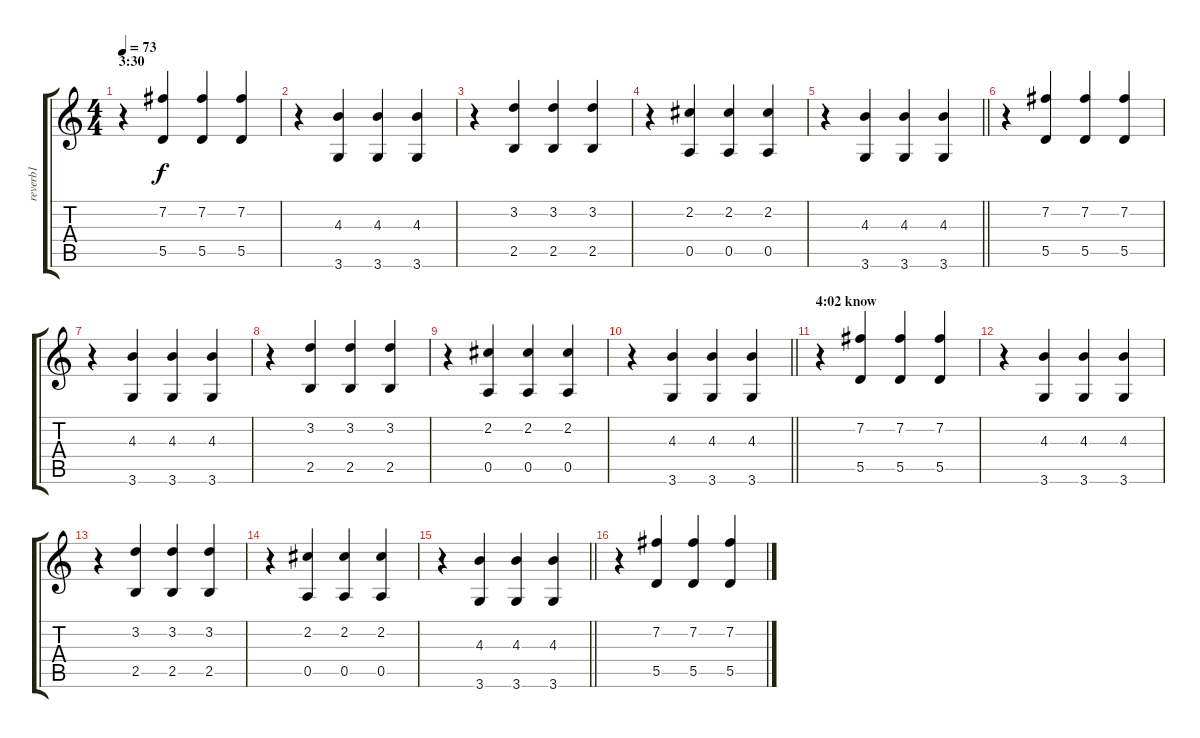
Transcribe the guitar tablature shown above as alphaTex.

\track ("reverb1" "reverb1") {instrument electricguitarjazz}
\staff {score tabs}
\tuning (E4 B3 G3 D3 A2 E2) {hide}
\ts (4 4)
\section ("" "3:30")
\tempo 73
\clef g2
\ks c
r.4{dy f volume 9} (7.2 5.5).4{volume 4} (7.2 5.5).4 (7.2 5.5).4 |
r.4{volume 9} (4.3 3.6).4{volume 4} (4.3 3.6).4 (4.3 3.6).4 |
r.4{volume 9} (3.2 2.5).4{volume 4} (3.2 2.5).4 (3.2 2.5).4 |
r.4{volume 9} (2.2 0.5).4{volume 4} (2.2 0.5).4 (2.2 0.5).4 |
\barLineRight lightlight
r.4{volume 9} (4.3 3.6).4{volume 4} (4.3 3.6).4 (4.3 3.6).4 |
r.4{volume 9} (7.2 5.5).4{volume 4} (7.2 5.5).4 (7.2 5.5).4 |
r.4{volume 9} (4.3 3.6).4{volume 4} (4.3 3.6).4 (4.3 3.6).4 |
r.4{volume 9} (3.2 2.5).4{volume 4} (3.2 2.5).4 (3.2 2.5).4 |
r.4{volume 9} (2.2 0.5).4{volume 4} (2.2 0.5).4 (2.2 0.5).4 |
\barLineRight lightlight
r.4{volume 9} (4.3 3.6).4{volume 4} (4.3 3.6).4 (4.3 3.6).4 |
\section ("" "4:02 know")
r.4{volume 9} (7.2 5.5).4{volume 4} (7.2 5.5).4 (7.2 5.5).4 |
r.4{volume 9} (4.3 3.6).4{volume 4} (4.3 3.6).4 (4.3 3.6).4 |
r.4{volume 9} (3.2 2.5).4{volume 4} (3.2 2.5).4 (3.2 2.5).4 |
r.4{volume 9} (2.2 0.5).4{volume 4} (2.2 0.5).4 (2.2 0.5).4 |
\barLineRight lightlight
r.4{volume 9} (4.3 3.6).4{volume 4} (4.3 3.6).4 (4.3 3.6).4 |
r.4{volume 9} (7.2 5.5).4{volume 4} (7.2 5.5).4 (7.2 5.5).4
